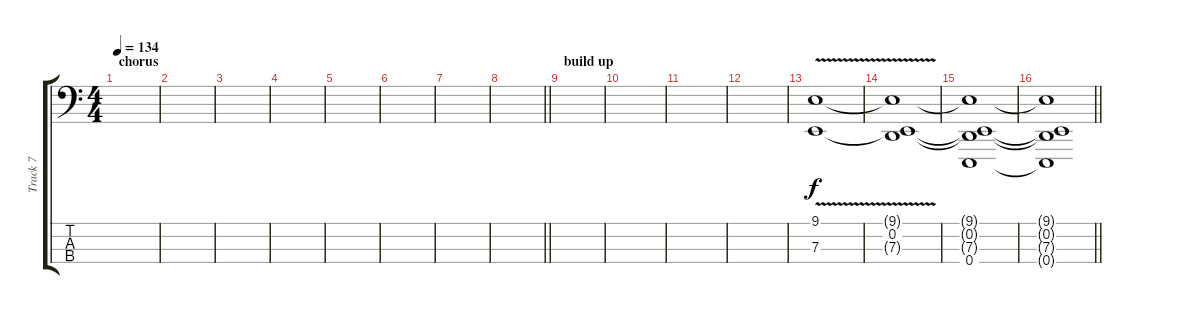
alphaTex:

\track ("Track 7" "Track 7") {instrument lead2sawtooth}
\staff {score tabs}
\tuning (G2 D2 A1 E1) {hide}
\ts (4 4)
\section ("" "chorus")
\tempo 134
\clef f4
\ks c
|
|
|
|
|
|
|
\barLineRight lightlight
|
\section ("" "build up")
|
|
|
|
(9.1{v} 7.3{v}).1{volume 8} |
(9.1{t} 0.2 7.3{t}).1 |
(9.1{t} 0.2{t} 7.3{t} 0.4).1 |
\barLineRight lightlight
(9.1{t} 0.2{t} 7.3{t} 0.4{t}).1
